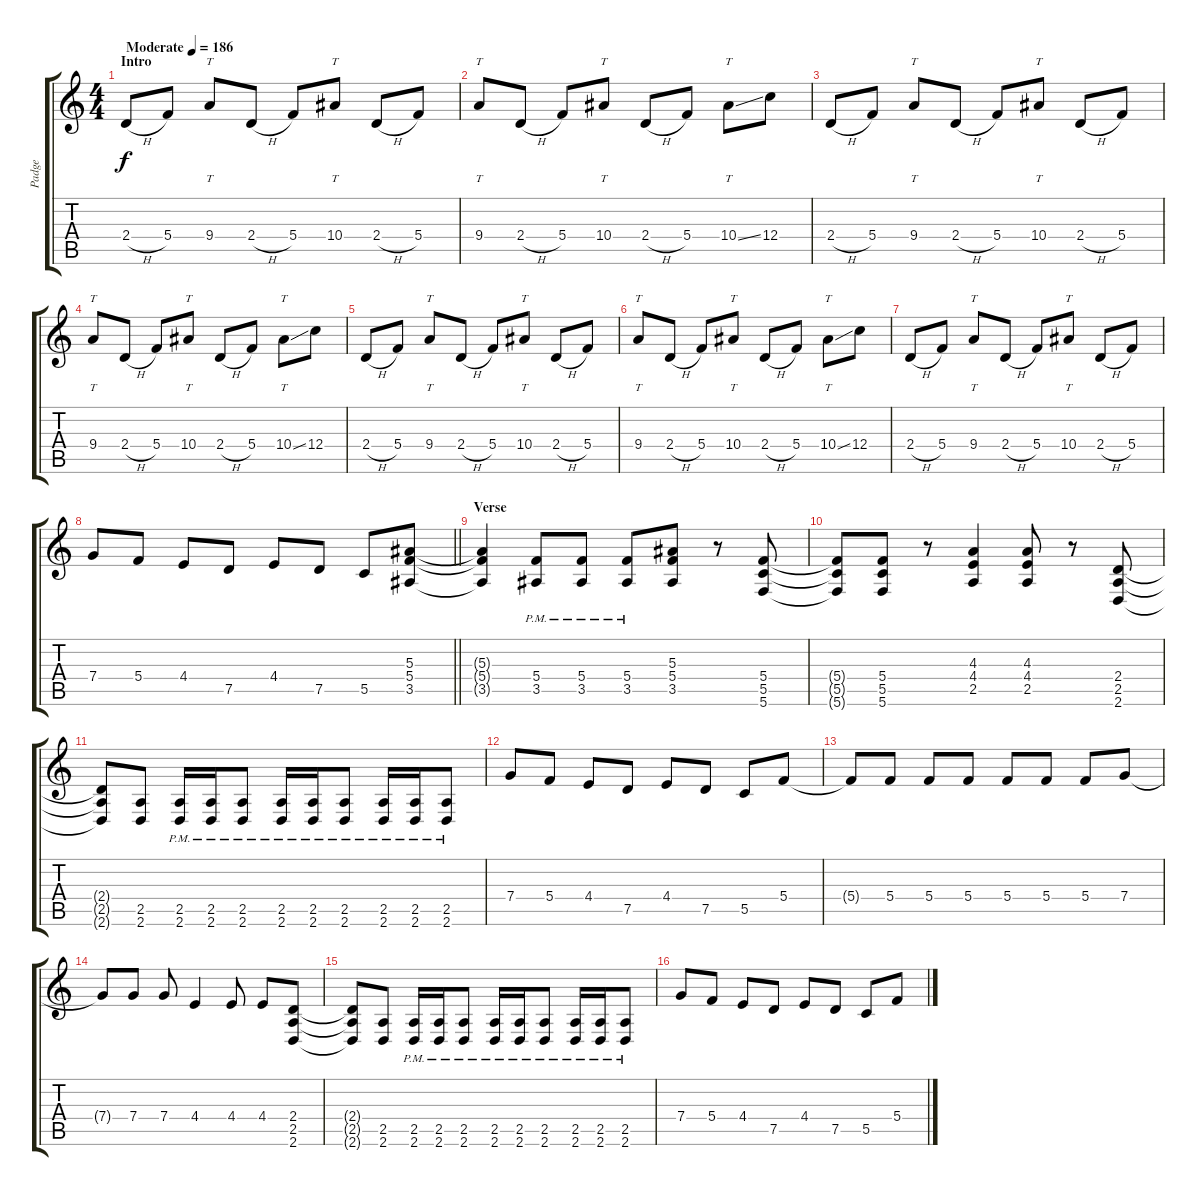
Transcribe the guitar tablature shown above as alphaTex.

\track ("Padge" "Padge") {instrument overdrivenguitar}
\staff {score tabs}
\tuning (D4 A3 F3 C3 G2 C2) {hide}
\ts (4 4)
\section ("" "Intro")
\tempo (186 "Moderate")
\clef g2
\ks c
2.4{h}.8{dy f instrument overdrivenguitar} 5.4.8 9.4.8{tt} 2.4{h}.8 5.4.8 10.4.8{tt} 2.4{h}.8 5.4.8 |
9.4.8{tt} 2.4{h}.8 5.4.8 10.4.8{tt} 2.4{h}.8 5.4.8 10.4{ss}.8{tt} 12.4.8 |
2.4{h}.8 5.4.8 9.4.8{tt} 2.4{h}.8 5.4.8 10.4.8{tt} 2.4{h}.8 5.4.8 |
9.4.8{tt} 2.4{h}.8 5.4.8 10.4.8{tt} 2.4{h}.8 5.4.8 10.4{ss}.8{tt} 12.4.8 |
2.4{h}.8 5.4.8 9.4.8{tt} 2.4{h}.8 5.4.8 10.4.8{tt} 2.4{h}.8 5.4.8 |
9.4.8{tt} 2.4{h}.8 5.4.8 10.4.8{tt} 2.4{h}.8 5.4.8 10.4{ss}.8{tt} 12.4.8 |
2.4{h}.8 5.4.8 9.4.8{tt} 2.4{h}.8 5.4.8 10.4.8{tt} 2.4{h}.8 5.4.8 |
\barLineRight lightlight
7.4.8 5.4.8 4.4.8 7.5.8 4.4.8 7.5.8 5.5.8 (5.3 5.4 3.5).8 |
\section ("" "Verse")
(5.3{t} 5.4{t} 3.5{t}).4 (5.4{pm} 3.5{pm}).8 (5.4{pm} 3.5{pm}).8 (5.4{pm} 3.5{pm}).8 (5.3 5.4 3.5).8 r.8 (5.4 5.5 5.6).8 |
(5.4{t} 5.5{t} 5.6{t}).8 (5.4 5.5 5.6).8 r.8 (4.3 4.4 2.5).4 (4.3 4.4 2.5).8 r.8 (2.4 2.5 2.6).8 |
(2.4{t} 2.5{t} 2.6{t}).8 (2.5 2.6).8 (2.5{pm} 2.6{pm}).16 (2.5{pm} 2.6{pm}).16 (2.5{pm} 2.6{pm}).8 (2.5{pm} 2.6{pm}).16 (2.5{pm} 2.6{pm}).16 (2.5{pm} 2.6{pm}).8 (2.5{pm} 2.6{pm}).16 (2.5{pm} 2.6{pm}).16 (2.5{pm} 2.6{pm}).8 |
7.4.8 5.4.8 4.4.8 7.5.8 4.4.8 7.5.8 5.5.8 5.4.8 |
5.4{t}.8 5.4.8 5.4.8 5.4.8 5.4.8 5.4.8 5.4.8 7.4.8 |
7.4{t}.8 7.4.8 7.4.8 4.4.4 4.4.8 4.4.8 (2.4 2.5 2.6).8 |
(2.4{t} 2.5{t} 2.6{t}).8 (2.5 2.6).8 (2.5{pm} 2.6{pm}).16 (2.5{pm} 2.6{pm}).16 (2.5{pm} 2.6{pm}).8 (2.5{pm} 2.6{pm}).16 (2.5{pm} 2.6{pm}).16 (2.5{pm} 2.6{pm}).8 (2.5{pm} 2.6{pm}).16 (2.5{pm} 2.6{pm}).16 (2.5{pm} 2.6{pm}).8 |
7.4.8 5.4.8 4.4.8 7.5.8 4.4.8 7.5.8 5.5.8 5.4.8
